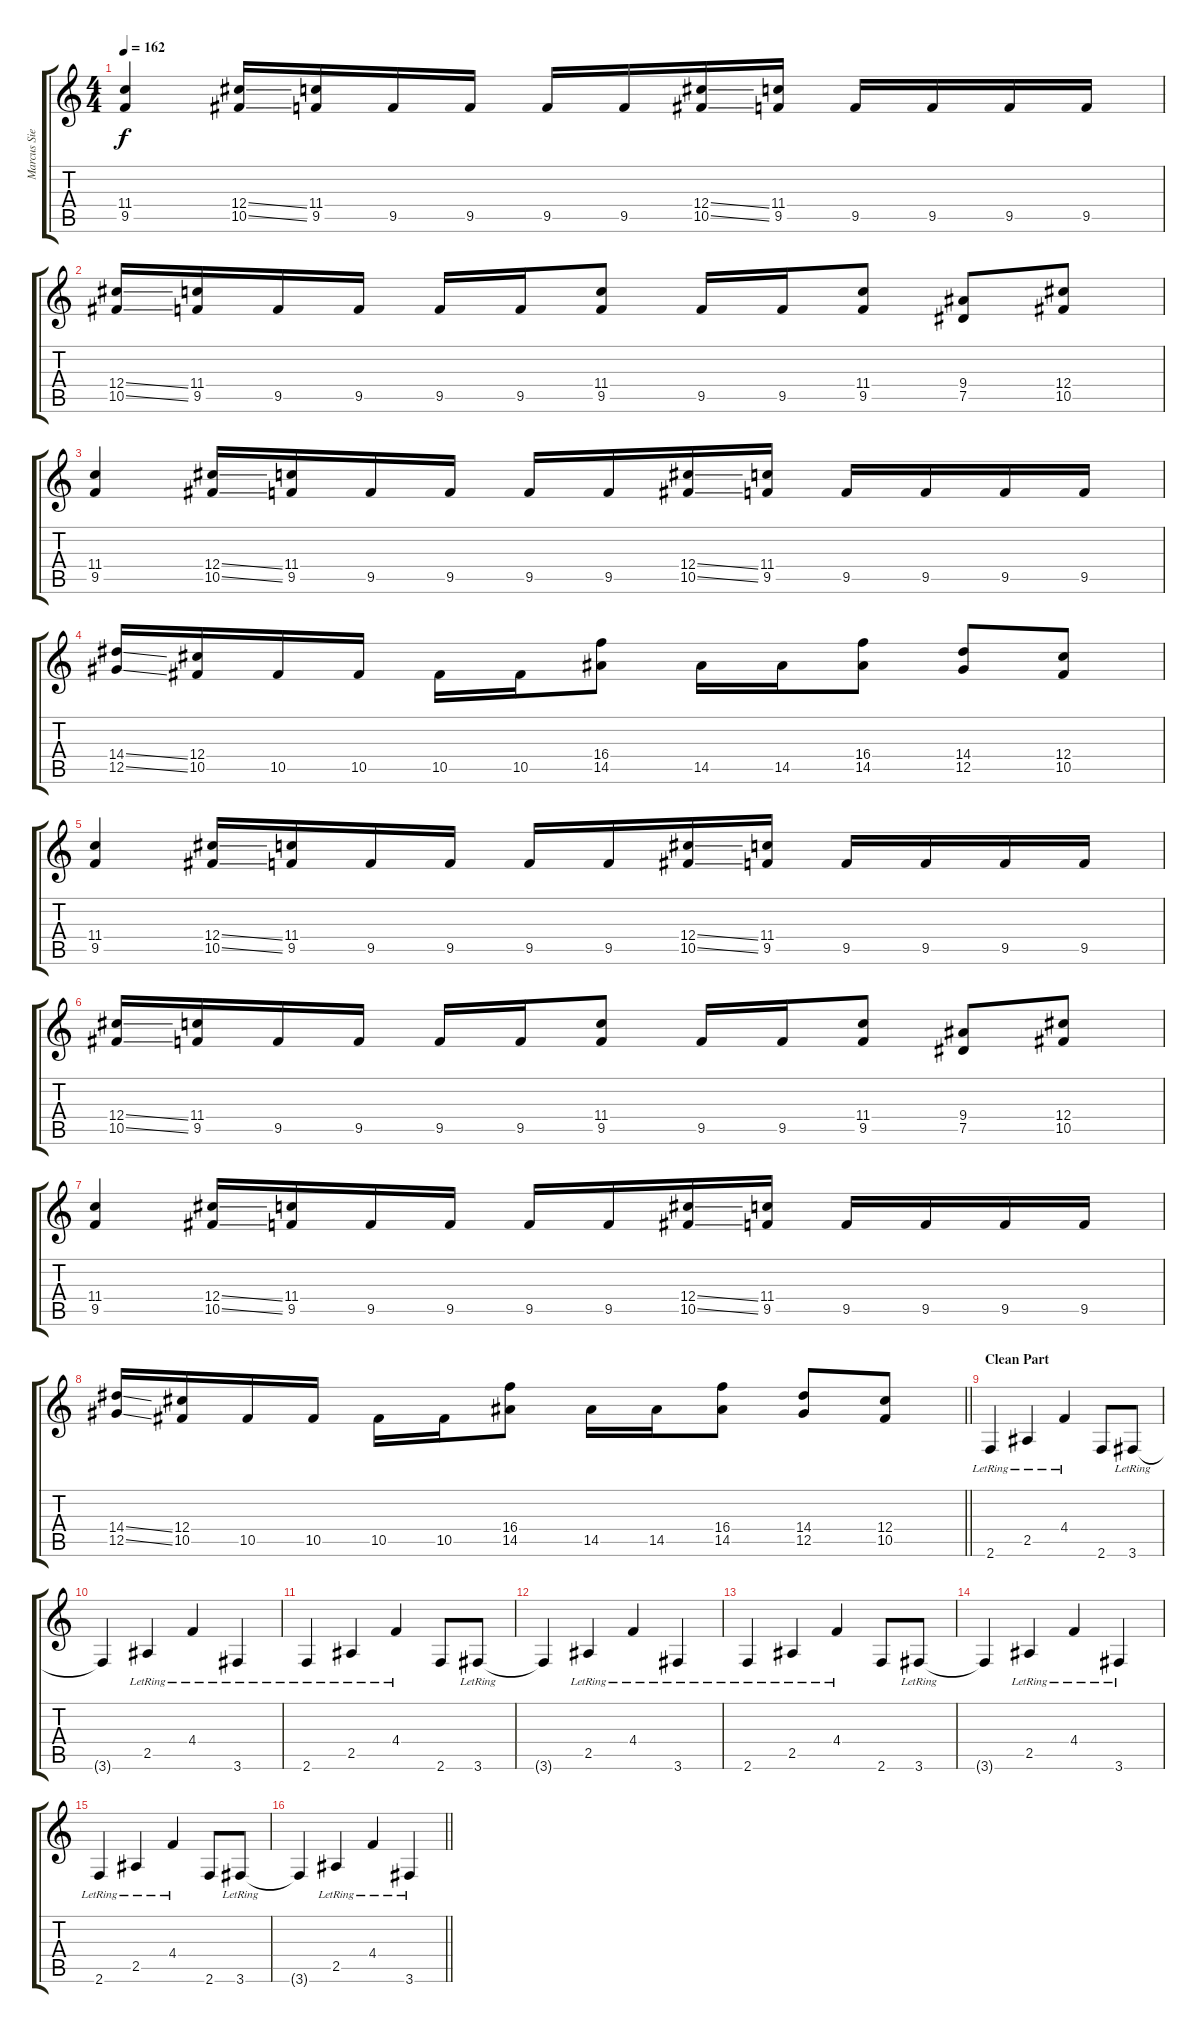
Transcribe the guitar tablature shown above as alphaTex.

\track ("Marcus Siepen" "Marcus Sie") {instrument distortionguitar}
\staff {score tabs}
\tuning (Eb4 Bb3 Gb3 Db3 Ab2 Eb2) {hide}
\ts (4 4)
\tempo 162
\clef g2
\ks c
(11.4 9.5).4{dy f} (12.4{ss} 10.5{ss}).16 (11.4 9.5).16 9.5.16 9.5.16 9.5.16 9.5.16 (12.4{ss} 10.5{ss}).16 (11.4 9.5).16 9.5.16 9.5.16 9.5.16 9.5.16 |
(12.4{ss} 10.5{ss}).16 (11.4 9.5).16 9.5.16 9.5.16 9.5.16 9.5.16 (11.4 9.5).8 9.5.16 9.5.16 (11.4 9.5).8 (9.4 7.5).8 (12.4 10.5).8 |
(11.4 9.5).4 (12.4{ss} 10.5{ss}).16 (11.4 9.5).16 9.5.16 9.5.16 9.5.16 9.5.16 (12.4{ss} 10.5{ss}).16 (11.4 9.5).16 9.5.16 9.5.16 9.5.16 9.5.16 |
(14.4{ss} 12.5{ss}).16 (12.4 10.5).16 10.5.16 10.5.16 10.5.16 10.5.16 (16.4 14.5).8 14.5.16 14.5.16 (16.4 14.5).8 (14.4 12.5).8 (12.4 10.5).8 |
(11.4 9.5).4 (12.4{ss} 10.5{ss}).16 (11.4 9.5).16 9.5.16 9.5.16 9.5.16 9.5.16 (12.4{ss} 10.5{ss}).16 (11.4 9.5).16 9.5.16 9.5.16 9.5.16 9.5.16 |
(12.4{ss} 10.5{ss}).16 (11.4 9.5).16 9.5.16 9.5.16 9.5.16 9.5.16 (11.4 9.5).8 9.5.16 9.5.16 (11.4 9.5).8 (9.4 7.5).8 (12.4 10.5).8 |
(11.4 9.5).4 (12.4{ss} 10.5{ss}).16 (11.4 9.5).16 9.5.16 9.5.16 9.5.16 9.5.16 (12.4{ss} 10.5{ss}).16 (11.4 9.5).16 9.5.16 9.5.16 9.5.16 9.5.16 |
\barLineRight lightlight
(14.4{ss} 12.5{ss}).16 (12.4 10.5).16 10.5.16 10.5.16 10.5.16 10.5.16 (16.4 14.5).8 14.5.16 14.5.16 (16.4 14.5).8 (14.4 12.5).8 (12.4 10.5).8 |
\section ("" "Clean Part")
2.6{lr}.4{instrument electricguitarclean} 2.5{lr}.4 4.4{lr}.4 2.6.8 3.6{lr}.8 |
3.6{t}.4 2.5{lr}.4 4.4{lr}.4 3.6{lr}.4 |
2.6{lr}.4{instrument electricguitarclean} 2.5{lr}.4 4.4{lr}.4 2.6.8 3.6{lr}.8 |
3.6{t}.4 2.5{lr}.4 4.4{lr}.4 3.6{lr}.4 |
2.6{lr}.4{instrument electricguitarclean} 2.5{lr}.4 4.4{lr}.4 2.6.8 3.6{lr}.8 |
3.6{t}.4 2.5{lr}.4 4.4{lr}.4 3.6{lr}.4 |
2.6{lr}.4{instrument electricguitarclean} 2.5{lr}.4 4.4{lr}.4 2.6.8 3.6{lr}.8 |
\barLineRight lightlight
3.6{t}.4 2.5{lr}.4 4.4{lr}.4 3.6{lr}.4
